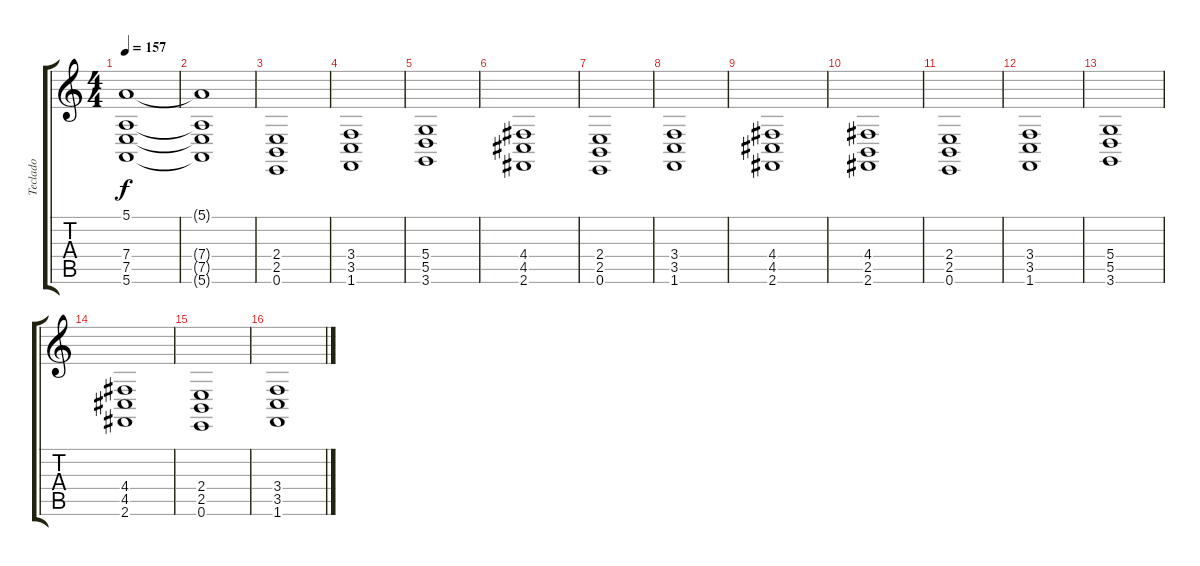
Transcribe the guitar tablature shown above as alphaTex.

\track ("Teclado" "Teclado") {instrument stringensemble2}
\staff {score tabs}
\tuning (E4 B3 G3 D3 A2 E2) {hide}
\ts (4 4)
\tempo 157
\clef g2
\ks c
(5.1{t} 7.4{t} 7.5{t} 5.6{t}).1{dy f} |
(5.1{t} 7.4{t} 7.5{t} 5.6{t}).1 |
(2.4 2.5 0.6).1 |
(3.4 3.5 1.6).1 |
(5.4 5.5 3.6).1 |
(4.4 4.5 2.6).1 |
(2.4 2.5 0.6).1 |
(3.4 3.5 1.6).1 |
(4.4 4.5 2.6).1 |
(4.4 2.5 2.6).1 |
(2.4 2.5 0.6).1 |
(3.4 3.5 1.6).1 |
(5.4 5.5 3.6).1 |
(4.4 4.5 2.6).1 |
(2.4 2.5 0.6).1 |
(3.4 3.5 1.6).1
